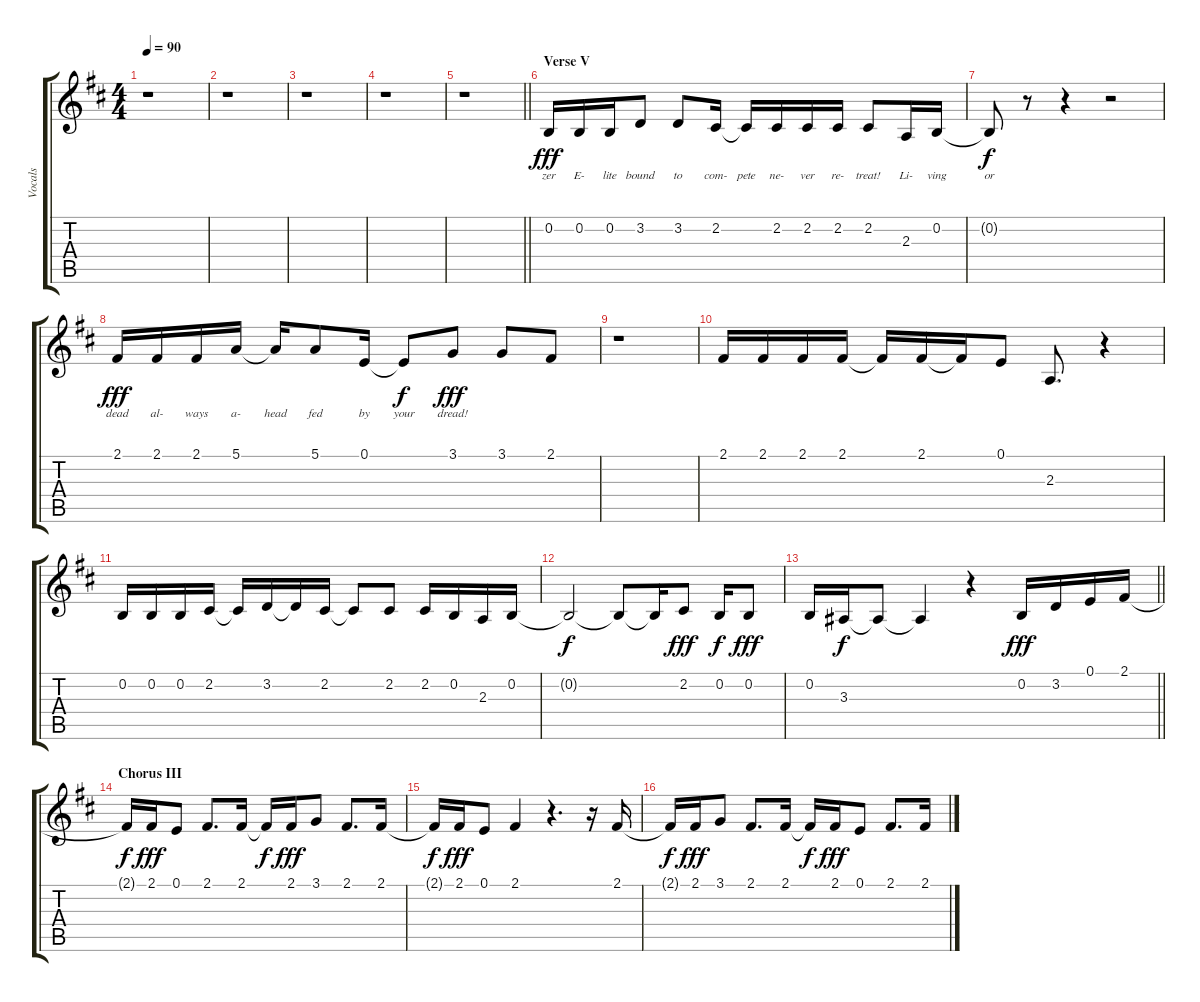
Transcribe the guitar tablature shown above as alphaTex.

\track ("Vocals" "Vocals") {instrument tenorsax}
\staff {score tabs}
\tuning (E4 B3 G3 D3 A2 E2) {hide}
\ts (4 4)
\tempo 90
\clef g2
\ks bminor
r.1{dy fff} |
r.1 |
r.1 |
r.1 |
\barLineRight lightlight
r.1 |
\section ("" "Verse V")
0.2.16{lyrics (0 "zer") lyrics (1 "") lyrics (2 "") lyrics (3 "") lyrics (4 "")} 0.2.16{lyrics (0 "E-") lyrics (1 "") lyrics (2 "") lyrics (3 "") lyrics (4 "")} 0.2.16{lyrics (0 "lite") lyrics (1 "") lyrics (2 "") lyrics (3 "") lyrics (4 "")} 3.2.8{lyrics (0 "bound") lyrics (1 "") lyrics (2 "") lyrics (3 "") lyrics (4 "")} 3.2.8{lyrics (0 "to") lyrics (1 "") lyrics (2 "") lyrics (3 "") lyrics (4 "")} 2.2.16{lyrics (0 "com-") lyrics (1 "") lyrics (2 "") lyrics (3 "") lyrics (4 "")} 2.2{t}.16{lyrics (0 "pete") lyrics (1 "") lyrics (2 "") lyrics (3 "") lyrics (4 "")} 2.2.16{lyrics (0 "ne-") lyrics (1 "") lyrics (2 "") lyrics (3 "") lyrics (4 "")} 2.2.16{lyrics (0 "ver") lyrics (1 "") lyrics (2 "") lyrics (3 "") lyrics (4 "")} 2.2.16{lyrics (0 "re-") lyrics (1 "") lyrics (2 "") lyrics (3 "") lyrics (4 "")} 2.2.8{lyrics (0 "treat!") lyrics (1 "") lyrics (2 "") lyrics (3 "") lyrics (4 "")} 2.3.16{lyrics (0 "Li-") lyrics (1 "") lyrics (2 "") lyrics (3 "") lyrics (4 "")} 0.2.16{lyrics (0 "ving") lyrics (1 "") lyrics (2 "") lyrics (3 "") lyrics (4 "")} |
0.2{t}.8{lyrics (0 "or") lyrics (1 "") lyrics (2 "") lyrics (3 "") lyrics (4 "") dy f} r.8 r.4 r.2 |
2.1.16{lyrics (0 "dead") lyrics (1 "") lyrics (2 "") lyrics (3 "") lyrics (4 "") dy fff} 2.1.16{lyrics (0 "al-") lyrics (1 "") lyrics (2 "") lyrics (3 "") lyrics (4 "")} 2.1.16{lyrics (0 "ways") lyrics (1 "") lyrics (2 "") lyrics (3 "") lyrics (4 "")} 5.1.16{lyrics (0 "a-") lyrics (1 "") lyrics (2 "") lyrics (3 "") lyrics (4 "")} 5.1{t}.16{lyrics (0 "head") lyrics (1 "") lyrics (2 "") lyrics (3 "") lyrics (4 "")} 5.1.8{lyrics (0 "fed") lyrics (1 "") lyrics (2 "") lyrics (3 "") lyrics (4 "")} 0.1.16{lyrics (0 "by") lyrics (1 "") lyrics (2 "") lyrics (3 "") lyrics (4 "")} 0.1{t}.8{lyrics (0 "your") lyrics (1 "") lyrics (2 "") lyrics (3 "") lyrics (4 "") dy f} 3.1.8{lyrics (0 "dread!") lyrics (1 "") lyrics (2 "") lyrics (3 "") lyrics (4 "") dy fff} 3.1.8 2.1.8 |
r.1 |
2.1.16 2.1.16 2.1.16 2.1.16 2.1{t}.16 2.1.16 2.1{t}.16 0.1.8 2.3.8{d} r.4 |
0.2.16 0.2.16 0.2.16 2.2.16 2.2{t}.16 3.2.16 3.2{t}.16 2.2.16 2.2{t}.8 2.2.8 2.2.16 0.2.16 2.3.16 0.2.16 |
0.2{t}.2{dy f} 0.2{t}.8 0.2{t}.16 2.2.8{dy fff} 0.2.16{dy f} 0.2.8{dy fff} |
\barLineRight lightlight
0.2.16 3.3.16{dy f} 3.3{t}.8 3.3{t}.4 r.4 0.2.16{dy fff} 3.2.16 0.1.16 2.1.16 |
\section ("" "Chorus III")
2.1{t}.16{dy f} 2.1.16{dy fff} 0.1.8 2.1.8{d} 2.1.16 2.1{t}.16{dy f} 2.1.16{dy fff} 3.1.8 2.1.8{d} 2.1.16 |
2.1{t}.16{dy f} 2.1.16{dy fff} 0.1.8 2.1.4 r.4{d} r.16 2.1.16 |
2.1{t}.16{dy f} 2.1.16{dy fff} 3.1.8 2.1.8{d} 2.1.16 2.1{t}.16{dy f} 2.1.16{dy fff} 0.1.8 2.1.8{d} 2.1.16
